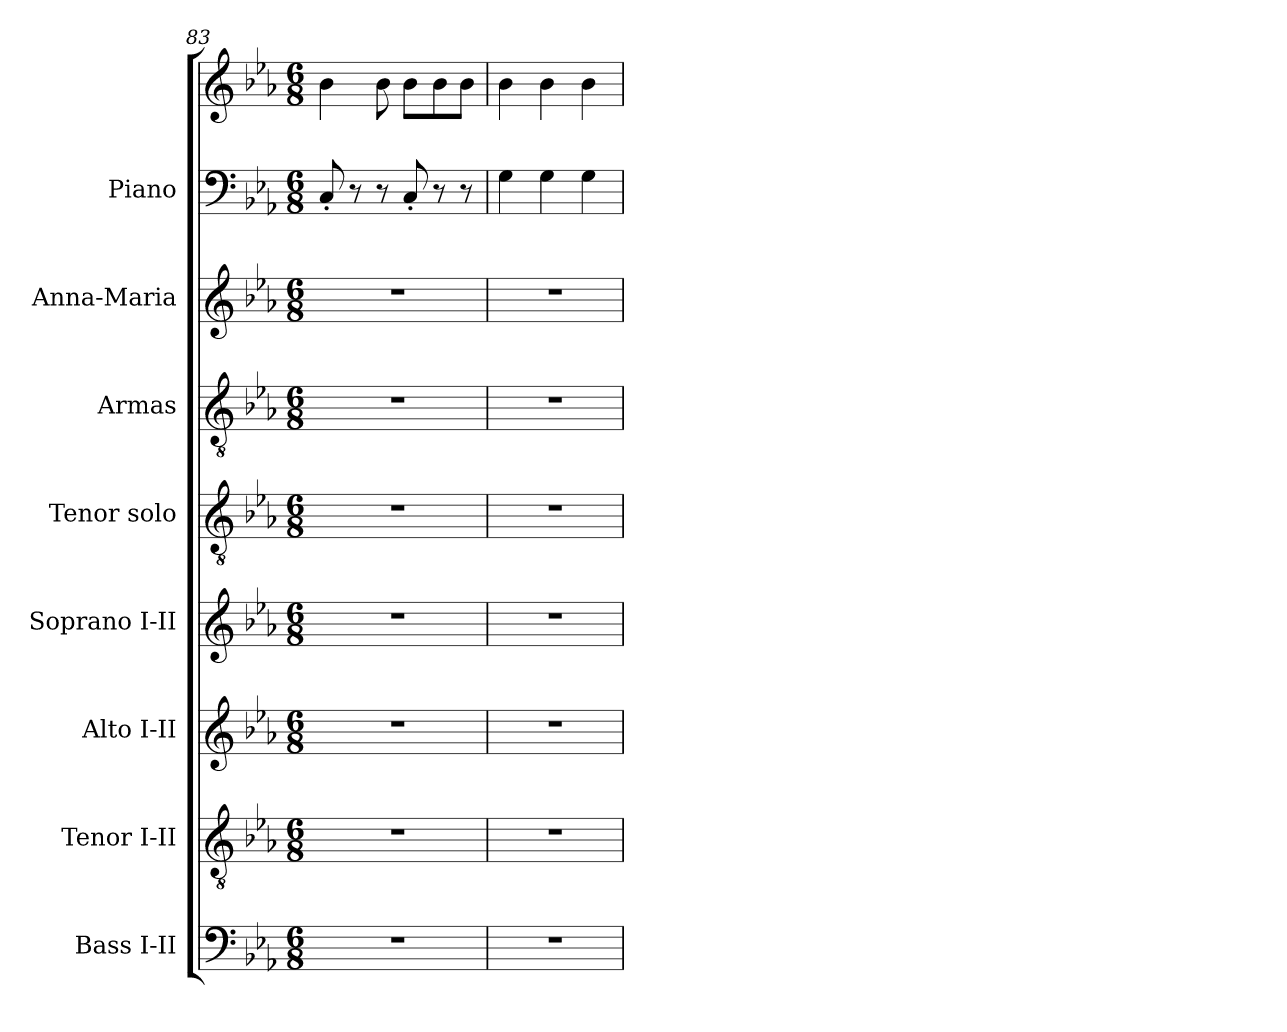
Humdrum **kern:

**kern	**kern	**kern	**kern	**kern	**kern	**kern	**kern	**kern
*part8	*part7	*part6	*part5	*part4	*part3	*part2	*part1	*part1
*staff9	*staff8	*staff7	*staff6	*staff5	*staff4	*staff3	*staff2	*staff1
*I"Bass I-II	*I"Tenor I-II	*I"Alto I-II	*I"Soprano I-II	*I"Tenor solo	*I"Armas	*I"Anna-Maria	*I"Piano	*
*I'B.	*I'T.	*I'A.	*I'S.	*I'T. Solo	*I'Armas	*I'A-M	*I'Pno.	*
*clefF4	*clefGv2	*clefG2	*clefG2	*clefGv2	*clefGv2	*clefG2	*clefF4	*clefG2
*	*ITrd7c12	*	*	*ITrd7c12	*ITrd7c12	*	*	*
*k[b-e-a-]	*k[b-e-a-]	*k[b-e-a-]	*k[b-e-a-]	*k[b-e-a-]	*k[b-e-a-]	*k[b-e-a-]	*k[b-e-a-]	*k[b-e-a-]
*E-:	*E-:	*E-:	*E-:	*E-:	*E-:	*E-:	*E-:	*E-:
*M6/8	*M6/8	*M6/8	*M6/8	*M6/8	*M6/8	*M6/8	*M6/8	*M6/8
=83	=83	=83	=83	=83	=83	=83	=83	=83
!LO:N:vis=1	!LO:N:vis=1	!LO:N:vis=1	!LO:N:vis=1	!LO:N:vis=1	!LO:N:vis=1	!LO:N:vis=1	!	!
2.r	2.r	2.r	2.r	2.r	2.r	2.r	8C'i/	4b-i\
.	.	.	.	.	.	.	8r	.
.	.	.	.	.	.	.	8r	8b-i\
.	.	.	.	.	.	.	8C'i/	8b-i\L
.	.	.	.	.	.	.	8r	8b-i\
.	.	.	.	.	.	.	8r	8b-i\J
=84	=84	=84	=84	=84	=84	=84	=84	=84
!LO:N:vis=1	!LO:N:vis=1	!LO:N:vis=1	!LO:N:vis=1	!LO:N:vis=1	!LO:N:vis=1	!LO:N:vis=1	!	!
2.r	2.r	2.r	2.r	2.r	2.r	2.r	4Gi\	4b-i\
.	.	.	.	.	.	.	4Gi\	4b-i\
.	.	.	.	.	.	.	4Gi\	4b-i\
=	=	=	=	=	=	=	=	=
*-	*-	*-	*-	*-	*-	*-	*-	*-
